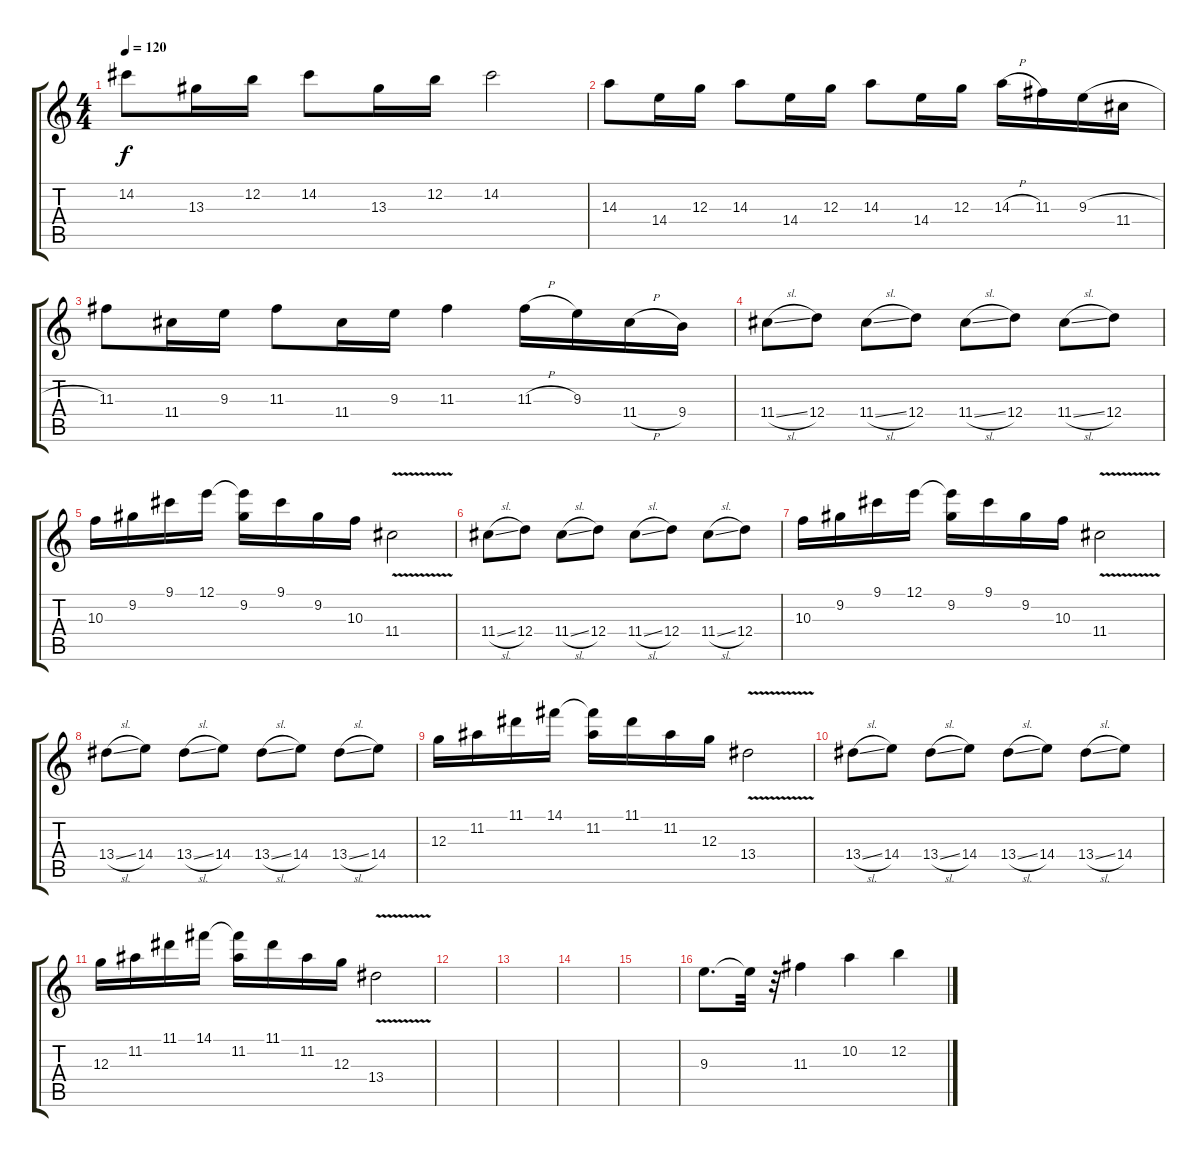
\track "" {instrument overdrivenguitar}
\staff {score tabs}
\tuning (E4 B3 G3 D3 A2 E2) {hide}
\ts (4 4)
\tempo 120
\clef g2
\ks c
14.2.8{dy f} 13.3.16 12.2.16 14.2.8 13.3.16 12.2.16 14.2.2{txt ""} |
14.3.8 14.4.16 12.3.16 14.3.8 14.4.16 12.3.16 14.3.8 14.4.16 12.3.16 14.3{h}.16 11.3.16 9.3{h}.16 11.4.16 |
11.3.8 11.4.16 9.3.16 11.3.8 11.4.16 9.3.16 11.3.4 11.3{h}.16 9.3.16 11.4{h}.16 9.4.16 |
11.4{sl}.8{txt ""} 12.4.8 11.4{sl}.8 12.4.8 11.4{sl}.8 12.4.8 11.4{sl}.8 12.4.8 |
10.3.16 9.2.16 9.1.16 12.1.16 (12.1{t} 9.2).16 9.1.16 9.2.16 10.3.16 11.4{v}.2 |
11.4{sl}.8{txt ""} 12.4.8 11.4{sl}.8 12.4.8 11.4{sl}.8 12.4.8 11.4{sl}.8 12.4.8 |
10.3.16 9.2.16 9.1.16 12.1.16 (12.1{t} 9.2).16 9.1.16 9.2.16 10.3.16 11.4{v}.2 |
13.4{sl}.8{txt ""} 14.4.8 13.4{sl}.8 14.4.8 13.4{sl}.8 14.4.8 13.4{sl}.8 14.4.8 |
12.3.16 11.2.16 11.1.16 14.1.16 (14.1{t} 11.2).16 11.1.16 11.2.16 12.3.16 13.4{v}.2 |
13.4{sl}.8{txt ""} 14.4.8 13.4{sl}.8 14.4.8 13.4{sl}.8 14.4.8 13.4{sl}.8 14.4.8 |
12.3.16 11.2.16 11.1.16 14.1.16 (14.1{t} 11.2).16 11.1.16 11.2.16 12.3.16 13.4{v}.2 |
|
|
|
|
9.3.8{d txt ""} 9.3{t}.32 r.32 11.3.4 10.2.4 12.2.4
